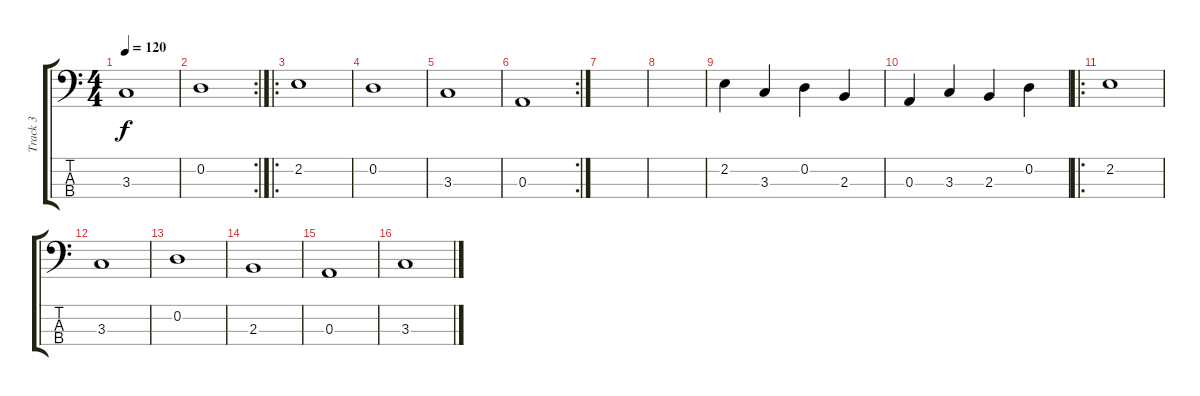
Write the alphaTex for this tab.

\track ("Track 3" "Track 3") {instrument electricbassfinger}
\staff {score tabs}
\tuning (G2 D2 A1 E1) {hide}
\ts (4 4)
\tempo 120
\clef f4
\ks c
3.3.1{dy f} |
\rc 2
0.2.1 |
\ro
2.2.1 |
0.2.1 |
3.3.1 |
\rc 2
0.3.1 |
|
|
2.2.4 3.3.4 0.2.4 2.3.4 |
0.3.4 3.3.4 2.3.4 0.2.4 |
\ro
2.2.1 |
3.3.1 |
0.2.1 |
2.3.1 |
0.3.1 |
3.3.1
